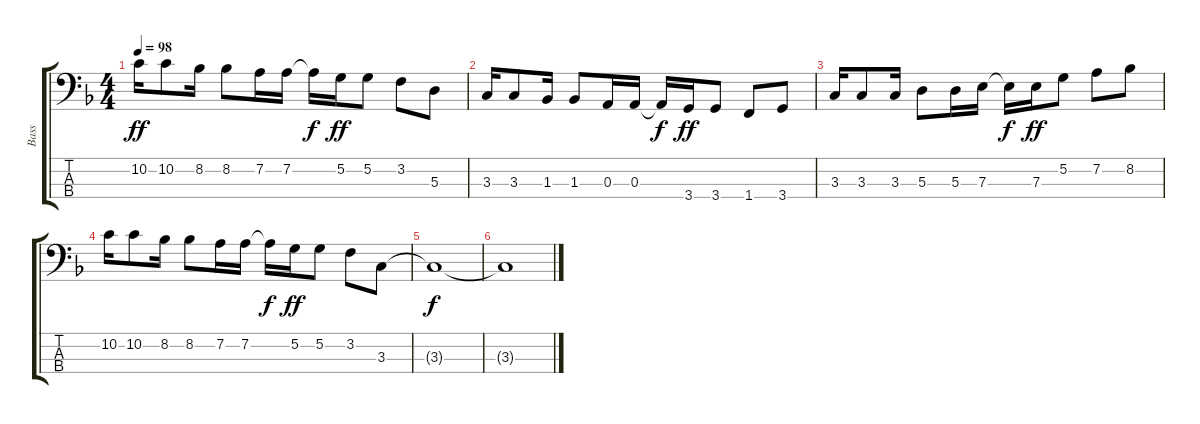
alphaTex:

\track ("Bass" "Bass") {instrument electricbasspick}
\staff {score tabs}
\tuning (G2 D2 A1 E1) {hide}
\ts (4 4)
\tempo 98
\clef f4
\ks f
10.2.16{dy ff} 10.2.8 8.2.16 8.2.8 7.2.16 7.2.16 7.2{t}.16{dy f} 5.2.16{dy ff} 5.2.8 3.2.8 5.3.8 |
3.3.16 3.3.8 1.3.16 1.3.8 0.3.16 0.3.16 0.3{t}.16{dy f} 3.4.16{dy ff} 3.4.8 1.4.8 3.4.8 |
3.3.16 3.3.8 3.3.16 5.3.8 5.3.16 7.3.16 7.3{t}.16{dy f} 7.3.16{dy ff} 5.2.8 7.2.8 8.2.8 |
10.2.16 10.2.8 8.2.16 8.2.8 7.2.16 7.2.16 7.2{t}.16{dy f} 5.2.16{dy ff} 5.2.8 3.2.8 3.3.8 |
3.3{t}.1{dy f} |
3.3{t}.1
